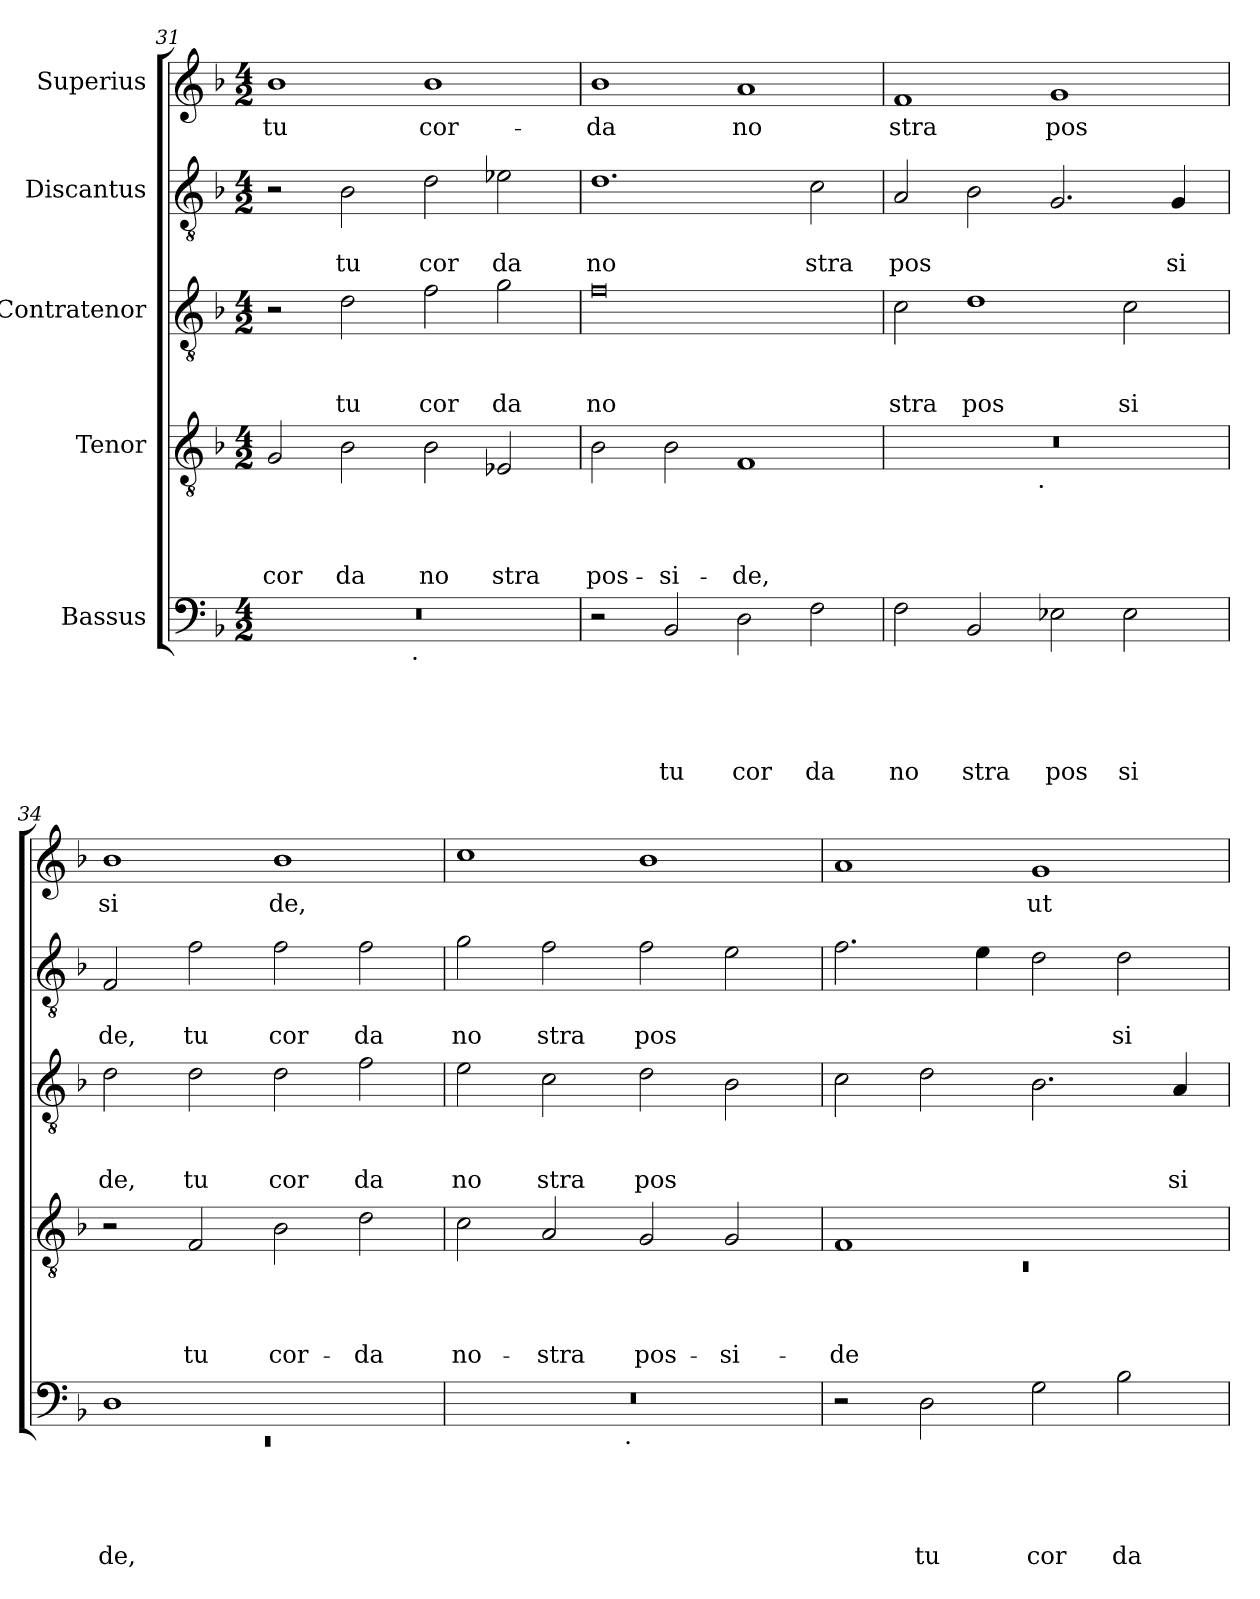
**kern	**text	**text	**text	**text	**text	**kern	**text	**text	**text	**text	**kern	**text	**text	**text	**kern	**text	**text	**kern	**text
*part5	*part5	*part5	*part5	*part5	*part5	*part4	*part4	*part4	*part4	*part4	*part3	*part3	*part3	*part3	*part2	*part2	*part2	*part1	*part1
*staff5	*staff5	*staff5	*staff5	*staff5	*staff5	*staff4	*staff4	*staff4	*staff4	*staff4	*staff3	*staff3	*staff3	*staff3	*staff2	*staff2	*staff2	*staff1	*staff1
*I"Bassus	*	*	*	*	*	*I"Tenor	*	*	*	*	*I"Contratenor	*	*	*	*I"Discantus	*	*	*I"Superius	*
*clefF4	*	*	*	*	*	*clefGv2	*	*	*	*	*clefGv2	*	*	*	*clefGv2	*	*	*clefG2	*
*k[b-]	*	*	*	*	*	*k[b-]	*	*	*	*	*k[b-]	*	*	*	*k[b-]	*	*	*k[b-]	*
*F:	*	*	*	*	*	*F:	*	*	*	*	*F:	*	*	*	*F:	*	*	*F:	*
*M4/2	*	*	*	*	*	*M4/2	*	*	*	*	*M4/2	*	*	*	*M4/2	*	*	*M4/2	*
=31	=31	=31	=31	=31	=31	=31	=31	=31	=31	=31	=31	=31	=31	=31	=31	=31	=31	=31	=31
!	!	!	!	!	!	!	!	!	!	!LO:LY:b	!	!	!	!	!	!	!	!	!LO:LY:b
*^	*	*	*	*	*	*	*	*	*	*	*	*	*	*	*	*	*	*	*
0r	2ryy	.	.	.	.	.	2G/	.	.	.	cor	2r	.	.	.	2r	.	.	1b-	tu
!	!	!	!	!	!	!	!	!	!	!	!LO:LY:b	!	!	!	!LO:LY:b	!	!	!LO:LY:b	!	!
.	4...ryy	.	.	.	.	.	2B-\	.	.	.	da	2d\	.	.	tu	2B-\	.	tu	.	.
!	!LO:TX:b:t=.	!	!	!	!	!	!	!	!	!	!	!	!	!	!	!	!	!	!	!
.	1ryy	.	.	.	.	.	.	.	.	.	.	.	.	.	.	.	.	.	.	.
!	!	!	!	!	!	!	!	!	!	!	!LO:LY:b	!	!	!	!LO:LY:b	!	!	!LO:LY:b	!	!LO:LY:b
.	.	.	.	.	.	.	2B-\	.	.	.	no	2f\	.	.	cor	2d\	.	cor	1b-	cor-
!	!	!	!	!	!	!	!	!	!	!	!LO:LY:b	!	!	!	!LO:LY:b	!	!	!LO:LY:b	!	!
.	.	.	.	.	.	.	2E-X/	.	.	.	stra	2g\	.	.	da	2e-X\	.	da	.	.
.	32ryy	.	.	.	.	.	.	.	.	.	.	.	.	.	.	.	.	.	.	.
!!LO:PB:g=z
=32	=32	=32	=32	=32	=32	=32	=32	=32	=32	=32	=32	=32	=32	=32	=32	=32	=32	=32	=32	=32
!	!	!	!	!	!	!	!	!	!	!	!LO:LY:b	!	!	!	!LO:LY:b	!	!	!LO:LY:b	!	!LO:LY:b
*v	*v	*	*	*	*	*	*	*	*	*	*	*	*	*	*	*	*	*	*	*
2r	.	.	.	.	.	2B-\	.	.	.	pos-	0f	.	.	no	1.d	.	no	1b-	-da
!	!	!	!	!	!LO:LY:b	!	!	!	!	!LO:LY:b	!	!	!	!	!	!	!	!	!
2BB-/	.	.	.	.	tu	2B-\	.	.	.	-si-	.	.	.	.	.	.	.	.	.
!	!	!	!	!	!LO:LY:b	!	!	!	!	!LO:LY:b	!	!	!	!	!	!	!	!	!LO:LY:b
2D\	.	.	.	.	cor	1F	.	.	.	-de,	.	.	.	.	.	.	.	1a	no
!	!	!	!	!	!LO:LY:b	!	!	!	!	!	!	!	!	!	!	!	!LO:LY:b	!	!
2F\	.	.	.	.	da	.	.	.	.	.	.	.	.	.	2c\	.	stra	.	.
=33	=33	=33	=33	=33	=33	=33	=33	=33	=33	=33	=33	=33	=33	=33	=33	=33	=33	=33	=33
!	!	!	!	!	!LO:LY:b	!	!	!	!	!	!	!	!	!LO:LY:b	!	!	!LO:LY:b	!	!LO:LY:b
*	*	*	*	*	*	*^	*	*	*	*	*	*	*	*	*	*	*	*	*
2F\	.	.	.	.	no	0r	2ryy	.	.	.	.	2c\	.	.	stra	2A/	.	pos	1f	stra
!	!	!	!	!	!LO:LY:b	!	!	!	!	!	!	!	!	!	!LO:LY:b	!	!	!	!	!
2BB-/	.	.	.	.	stra	.	4...ryy	.	.	.	.	1d	.	.	pos	2B-\	.	.	.	.
!	!	!	!	!	!	!	!LO:TX:b:t=.	!	!	!	!	!	!	!	!	!	!	!	!	!
.	.	.	.	.	.	.	1ryy	.	.	.	.	.	.	.	.	.	.	.	.	.
!	!	!	!	!	!LO:LY:b	!	!	!	!	!	!	!	!	!	!	!	!	!	!	!LO:LY:b
2E-X\	.	.	.	.	pos	.	.	.	.	.	.	.	.	.	.	2.G/	.	.	1g	pos
!	!	!	!	!	!LO:LY:b	!	!	!	!	!	!	!	!	!	!LO:LY:b	!	!	!	!	!
2E-\	.	.	.	.	si	.	.	.	.	.	.	2c\	.	.	si	.	.	.	.	.
!	!	!	!	!	!	!	!	!	!	!	!	!	!	!	!	!	!	!LO:LY:b	!	!
.	.	.	.	.	.	.	.	.	.	.	.	.	.	.	.	4G/	.	si	.	.
.	.	.	.	.	.	.	32ryy	.	.	.	.	.	.	.	.	.	.	.	.	.
=34	=34	=34	=34	=34	=34	=34	=34	=34	=34	=34	=34	=34	=34	=34	=34	=34	=34	=34	=34	=34
*^	*	*	*	*	*	*	*	*	*	*	*	*	*	*	*	*	*	*	*	*
!	!LO:N:vis=1	!	!	!	!	!LO:LY:b	!	!	!	!	!	!	!	!	!	!LO:LY:b	!	!	!LO:LY:b	!	!LO:LY:b
*	*	*	*	*	*	*	*v	*v	*	*	*	*	*	*	*	*	*	*	*	*	*
1D	0rEE	.	.	.	.	de,	2r	.	.	.	.	2d\	.	.	de,	2F/	.	de,	1b-	si
!	!	!	!	!	!	!	!	!	!	!	!LO:LY:b	!	!	!	!LO:LY:b	!	!	!LO:LY:b	!	!
.	.	.	.	.	.	.	2F/	.	.	.	tu	2d\	.	.	tu	2f\	.	tu	.	.
!	!	!	!	!	!	!	!	!	!	!	!LO:LY:b	!	!	!	!LO:LY:b	!	!	!LO:LY:b	!	!LO:LY:b
1ryy	.	.	.	.	.	.	2B-\	.	.	.	cor-	2d\	.	.	cor	2f\	.	cor	1b-	de,
!	!	!	!	!	!	!	!	!	!	!	!LO:LY:b	!	!	!	!LO:LY:b	!	!	!LO:LY:b	!	!
.	.	.	.	.	.	.	2d\	.	.	.	-da	2f\	.	.	da	2f\	.	da	.	.
=35	=35	=35	=35	=35	=35	=35	=35	=35	=35	=35	=35	=35	=35	=35	=35	=35	=35	=35	=35	=35
!	!	!	!	!	!	!	!	!	!	!	!LO:LY:b	!	!	!	!LO:LY:b	!	!	!LO:LY:b	!	!
0r	2ryy	.	.	.	.	.	2c\	.	.	.	no-	2e\	.	.	no	2g\	.	no	1cc	.
!	!	!	!	!	!	!	!	!	!	!	!LO:LY:b	!	!	!	!LO:LY:b	!	!	!LO:LY:b	!	!
.	4...ryy	.	.	.	.	.	2A/	.	.	.	-stra	2c\	.	.	stra	2f\	.	stra	.	.
!	!LO:TX:b:t=.	!	!	!	!	!	!	!	!	!	!	!	!	!	!	!	!	!	!	!
.	1ryy	.	.	.	.	.	.	.	.	.	.	.	.	.	.	.	.	.	.	.
!	!	!	!	!	!	!	!	!	!	!	!LO:LY:b	!	!	!	!LO:LY:b	!	!	!LO:LY:b	!	!
.	.	.	.	.	.	.	2G/	.	.	.	pos-	2d\	.	.	pos	2f\	.	pos	1b-	.
!	!	!	!	!	!	!	!	!	!	!	!LO:LY:b	!	!	!	!	!	!	!	!	!
.	.	.	.	.	.	.	2G/	.	.	.	-si-	2B-\	.	.	.	2e\	.	.	.	.
.	32ryy	.	.	.	.	.	.	.	.	.	.	.	.	.	.	.	.	.	.	.
=36	=36	=36	=36	=36	=36	=36	=36	=36	=36	=36	=36	=36	=36	=36	=36	=36	=36	=36	=36	=36
*	*	*	*	*	*	*	*^	*	*	*	*	*	*	*	*	*	*	*	*	*
!	!	!	!	!	!	!	!	!LO:N:vis=1	!	!	!	!LO:LY:b	!	!	!	!	!	!	!	!	!
*v	*v	*	*	*	*	*	*	*	*	*	*	*	*	*	*	*	*	*	*	*	*
2r	.	.	.	.	.	1F	0rC	.	.	.	-de	2c\	.	.	.	2.f\	.	.	1a	.
!	!	!	!	!	!LO:LY:b	!	!	!	!	!	!	!	!	!	!	!	!	!	!	!
2D\	.	.	.	.	tu	.	.	.	.	.	.	2d\	.	.	.	.	.	.	.	.
.	.	.	.	.	.	.	.	.	.	.	.	.	.	.	.	4e\	.	.	.	.
!	!	!	!	!	!LO:LY:b	!	!	!	!	!	!	!	!	!	!	!	!	!	!	!LO:LY:b
2G\	.	.	.	.	cor	1ryy	.	.	.	.	.	2.B-\	.	.	.	2d\	.	.	1g	ut
!	!	!	!	!	!LO:LY:b	!	!	!	!	!	!	!	!	!	!	!	!	!LO:LY:b	!	!
2B-\	.	.	.	.	da	.	.	.	.	.	.	.	.	.	.	2d\	.	si	.	.
!	!	!	!	!	!	!	!	!	!	!	!	!	!	!	!LO:LY:b	!	!	!	!	!
.	.	.	.	.	.	.	.	.	.	.	.	4A/	.	.	si	.	.	.	.	.
*	*	*	*	*	*	*v	*v	*	*	*	*	*	*	*	*	*	*	*	*	*
=	=	=	=	=	=	=	=	=	=	=	=	=	=	=	=	=	=	=	=
*-	*-	*-	*-	*-	*-	*-	*-	*-	*-	*-	*-	*-	*-	*-	*-	*-	*-	*-	*-
